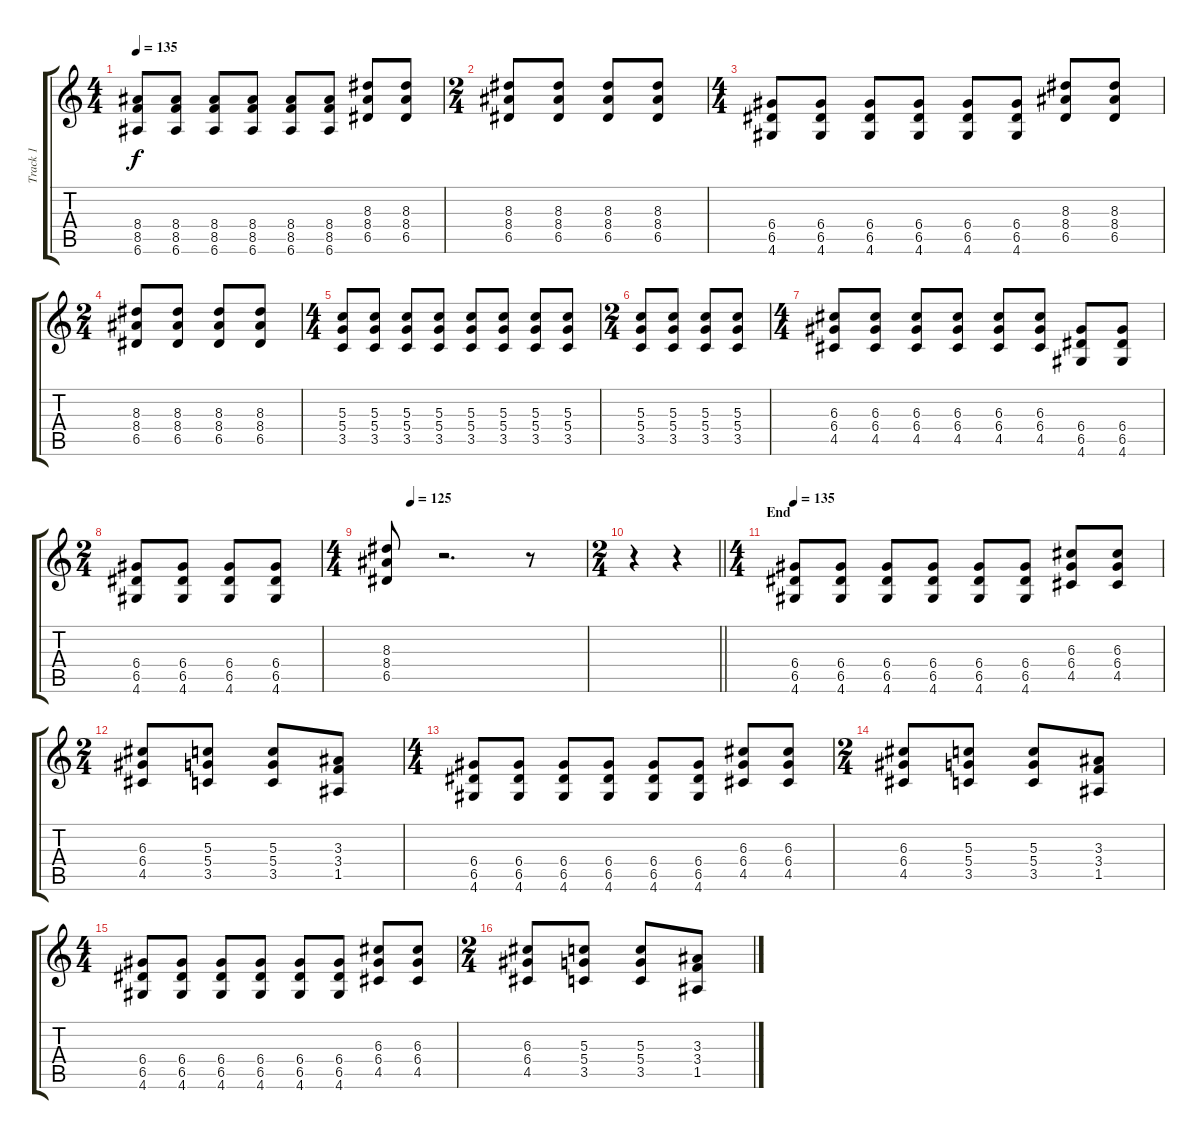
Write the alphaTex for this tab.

\track ("Track 1" "Track 1") {instrument distortionguitar}
\staff {score tabs}
\tuning (E4 B3 G3 D3 A2 E2) {hide}
\ts (4 4)
\tempo 135
\clef g2
\ks c
(8.4 8.5 6.6).8{dy f} (8.4 8.5 6.6).8 (8.4 8.5 6.6).8 (8.4 8.5 6.6).8 (8.4 8.5 6.6).8 (8.4 8.5 6.6).8 (8.3 8.4 6.5).8 (8.3 8.4 6.5).8 |
\ts (2 4)
(8.3 8.4 6.5).8 (8.3 8.4 6.5).8 (8.3 8.4 6.5).8 (8.3 8.4 6.5).8 |
\ts (4 4)
(6.4 6.5 4.6).8 (6.4 6.5 4.6).8 (6.4 6.5 4.6).8 (6.4 6.5 4.6).8 (6.4 6.5 4.6).8 (6.4 6.5 4.6).8 (8.3 8.4 6.5).8 (8.3 8.4 6.5).8 |
\ts (2 4)
(8.3 8.4 6.5).8 (8.3 8.4 6.5).8 (8.3 8.4 6.5).8 (8.3 8.4 6.5).8 |
\ts (4 4)
(5.3 5.4 3.5).8 (5.3 5.4 3.5).8 (5.3 5.4 3.5).8 (5.3 5.4 3.5).8 (5.3 5.4 3.5).8 (5.3 5.4 3.5).8 (5.3 5.4 3.5).8 (5.3 5.4 3.5).8 |
\ts (2 4)
(5.3 5.4 3.5).8 (5.3 5.4 3.5).8 (5.3 5.4 3.5).8 (5.3 5.4 3.5).8 |
\ts (4 4)
(6.3 6.4 4.5).8 (6.3 6.4 4.5).8 (6.3 6.4 4.5).8 (6.3 6.4 4.5).8 (6.3 6.4 4.5).8 (6.3 6.4 4.5).8 (6.4 6.5 4.6).8 (6.4 6.5 4.6).8 |
\ts (2 4)
(6.4 6.5 4.6).8 (6.4 6.5 4.6).8 (6.4 6.5 4.6).8 (6.4 6.5 4.6).8 |
\ts (4 4)
\tempo (125 0.125)
(8.3 8.4 6.5).8 r.2{d} r.8 |
\ts (2 4)
\barLineRight lightlight
r.4 r.4 |
\ts (4 4)
\section ("" "End")
\tempo 135
(6.4 6.5 4.6).8 (6.4 6.5 4.6).8 (6.4 6.5 4.6).8 (6.4 6.5 4.6).8 (6.4 6.5 4.6).8 (6.4 6.5 4.6).8 (6.3 6.4 4.5).8 (6.3 6.4 4.5).8 |
\ts (2 4)
(6.3 6.4 4.5).8 (5.3 5.4 3.5).8 (5.3 5.4 3.5).8 (3.3 3.4 1.5).8 |
\ts (4 4)
(6.4 6.5 4.6).8 (6.4 6.5 4.6).8 (6.4 6.5 4.6).8 (6.4 6.5 4.6).8 (6.4 6.5 4.6).8 (6.4 6.5 4.6).8 (6.3 6.4 4.5).8 (6.3 6.4 4.5).8 |
\ts (2 4)
(6.3 6.4 4.5).8 (5.3 5.4 3.5).8 (5.3 5.4 3.5).8 (3.3 3.4 1.5).8 |
\ts (4 4)
(6.4 6.5 4.6).8 (6.4 6.5 4.6).8 (6.4 6.5 4.6).8 (6.4 6.5 4.6).8 (6.4 6.5 4.6).8 (6.4 6.5 4.6).8 (6.3 6.4 4.5).8 (6.3 6.4 4.5).8 |
\ts (2 4)
(6.3 6.4 4.5).8 (5.3 5.4 3.5).8 (5.3 5.4 3.5).8 (3.3 3.4 1.5).8
